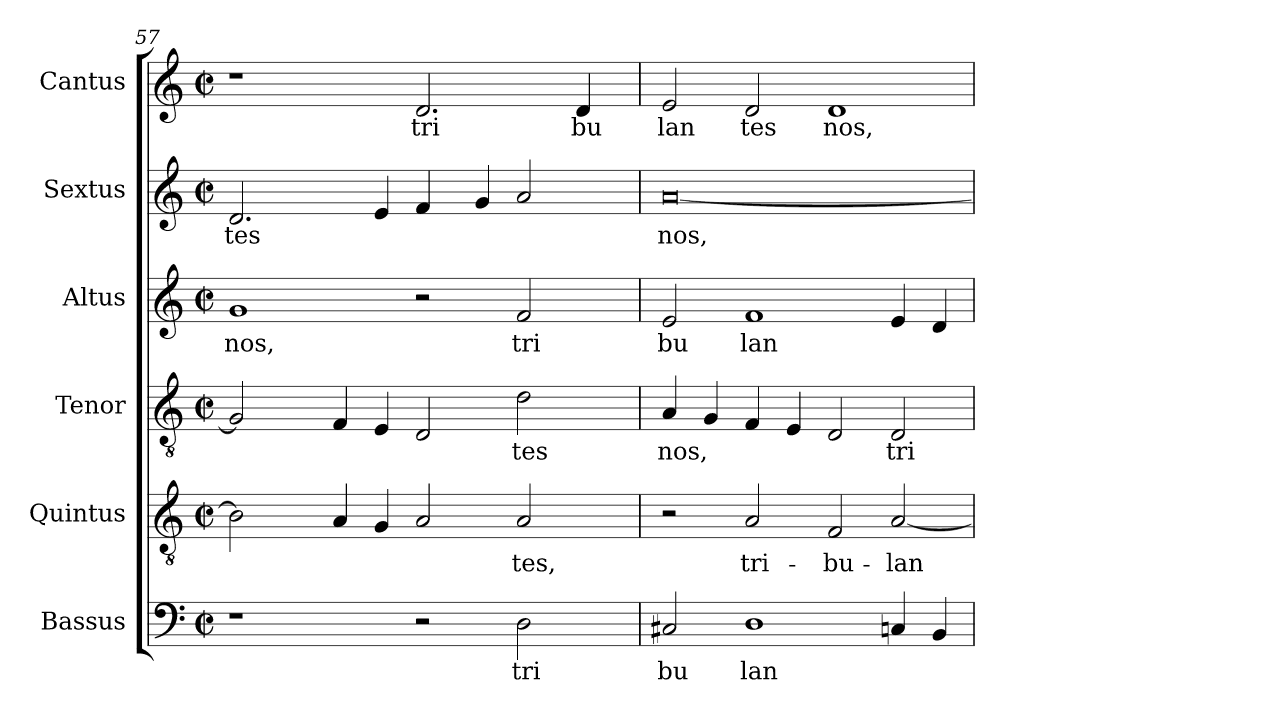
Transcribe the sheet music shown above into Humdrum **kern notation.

**kern	**text	**kern	**text	**kern	**text	**kern	**text	**kern	**text	**kern	**text
*part6	*part6	*part5	*part5	*part4	*part4	*part3	*part3	*part2	*part2	*part1	*part1
*staff6	*staff6	*staff5	*staff5	*staff4	*staff4	*staff3	*staff3	*staff2	*staff2	*staff1	*staff1
*I"Bassus	*	*I"Quintus	*	*I"Tenor	*	*I"Altus	*	*I"Sextus	*	*I"Cantus	*
!!LO:LB:g=z
*clefF4	*	*clefGv2	*	*clefGv2	*	*clefG2	*	*clefG2	*	*clefG2	*
*k[]	*	*	*	*	*	*	*	*	*	*	*
*C:	*	*	*	*	*	*	*	*	*	*	*
*M2/2	*	*M2/2	*	*M2/2	*	*M2/2	*	*M2/2	*	*M2/2	*
*met(c|)	*	*met(c|)	*	*met(c|)	*	*met(c|)	*	*met(c|)	*	*met(c|)	*
=57	=57	=57	=57	=57	=57	=57	=57	=57	=57	=57	=57
!	!	!	!	!	!	!	!LO:LY:b:cj	!	!LO:LY:b	!	!
*	*	*^	*	*^	*	*	*	*	*	*	*
1r	.	2B\]	8ryy	.	2G/]	8ryy	.	1g	nos,	2.d/	tes	1r	.
.	.	.	32.ryy	.	.	16ryy	.	.	.	.	.	.	.
.	.	.	1ryy	.	.	.	.	.	.	.	.	.	.
.	.	.	.	.	.	64ryy	.	.	.	.	.	.	.
.	.	.	.	.	.	1ryy	.	.	.	.	.	.	.
.	.	4A/	.	.	4F/	.	.	.	.	.	.	.	.
.	.	4G/	.	.	4E/	.	.	.	.	4e/	.	.	.
!	!	!	!	!	!	!	!	!	!	!	!	!	!LO:LY:b:cj
2r	.	2A/	.	.	2D/	.	.	2r	.	4f/	.	2.d/	tri
.	.	.	2ryy	.	.	.	.	.	.	.	.	.	.
.	.	.	.	.	.	2ryy	.	.	.	.	.	.	.
.	.	.	.	.	.	.	.	.	.	4g/	.	.	.
!	!LO:LY:b:cj	!	!	!LO:LY:b:cj	!	!	!LO:LY:b:cj	!	!LO:LY:b:cj	!	!	!	!
2D\	tri	2A/	.	tes,	2d\	.	tes	2f/	tri	2a/	.	.	.
.	.	.	4ryy	.	.	.	.	.	.	.	.	.	.
.	.	.	.	.	.	4ryy	.	.	.	.	.	.	.
!	!	!	!	!	!	!	!	!	!	!	!	!	!LO:LY:b:cj
.	.	.	.	.	.	.	.	.	.	.	.	4d/	bu
.	.	.	16ryy	.	.	.	.	.	.	.	.	.	.
.	.	.	.	.	.	32.ryy	.	.	.	.	.	.	.
.	.	.	64ryy	.	.	.	.	.	.	.	.	.	.
=58	=58	=58	=58	=58	=58	=58	=58	=58	=58	=58	=58	=58	=58
!	!LO:LY:b:cj	!	!	!	!	!	!LO:LY:b	!	!LO:LY:b:cj	!	!LO:LY:b	!	!LO:LY:b:cj
*	*	*v	*v	*	*	*	*	*	*	*	*	*	*
*	*	*	*	*v	*v	*	*	*	*	*	*	*
2C#X/	bu	2r	.	4A/	nos,	2e/	bu	[<0a	nos,	2e/	lan
.	.	.	.	4G/	.	.	.	.	.	.	.
!	!LO:LY:b:cj	!	!LO:LY:b:cj	!	!	!	!LO:LY:b:cj	!	!	!	!LO:LY:b:cj
1D	lan	2A/	tri-	4F/	.	1f	lan	.	.	2d/	tes
.	.	.	.	4E/	.	.	.	.	.	.	.
!	!	!	!LO:LY:b:cj	!	!	!	!	!	!	!	!LO:LY:b:cj
.	.	2F/	-bu-	2D/	.	.	.	.	.	1d	nos,
!	!	!	!LO:LY:b	!	!LO:LY:b:cj	!	!	!	!	!	!
4Cn/	.	[<2A/	-lan-	2D/	tri	4e/	.	.	.	.	.
4BB/	.	.	.	.	.	4d/	.	.	.	.	.
=	=	=	=	=	=	=	=	=	=	=	=
*-	*-	*-	*-	*-	*-	*-	*-	*-	*-	*-	*-
